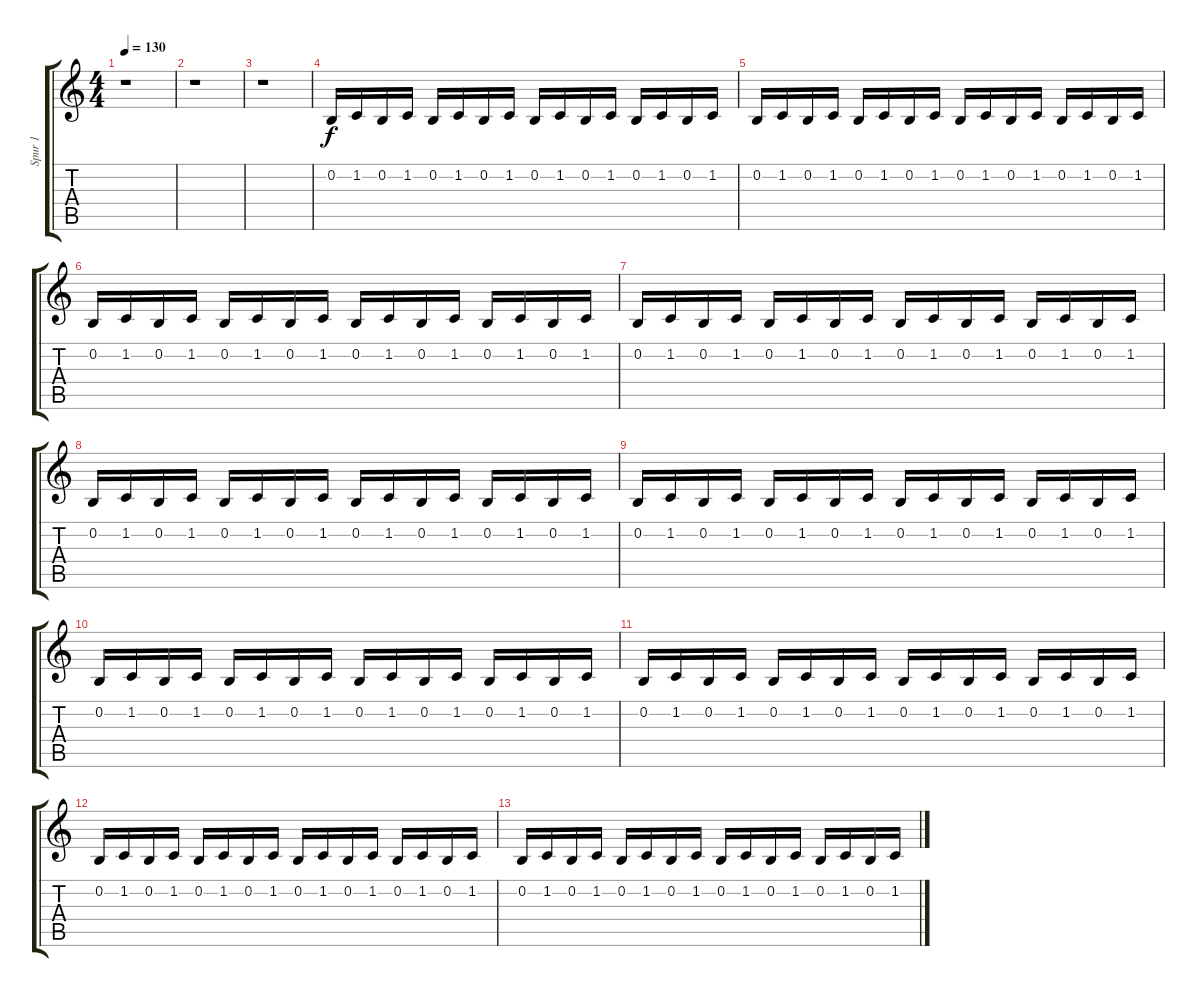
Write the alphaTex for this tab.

\track ("Spur 1" "Spur 1") {instrument bassoon}
\staff {score tabs}
\tuning (E4 B3 G3 D3 A2 E2) {hide}
\ts (4 4)
\tempo 130
\clef g2
\ks c
r.1{dy f} |
r.1 |
r.1 |
0.2.16{volume 1} 1.2.16{volume 1} 0.2.16{volume 2} 1.2.16{volume 2} 0.2.16{volume 2} 1.2.16{volume 2} 0.2.16{volume 2} 1.2.16{volume 2} 0.2.16{volume 2} 1.2.16{volume 2} 0.2.16{volume 3} 1.2.16{volume 3} 0.2.16{volume 3} 1.2.16{volume 3} 0.2.16{volume 3} 1.2.16{volume 3} |
0.2.16{volume 4} 1.2.16{volume 4} 0.2.16{volume 4} 1.2.16{volume 4} 0.2.16{volume 4} 1.2.16{volume 4} 0.2.16{volume 4} 1.2.16{volume 4} 0.2.16{volume 5} 1.2.16{volume 5} 0.2.16{volume 5} 1.2.16{volume 5} 0.2.16{volume 5} 1.2.16{volume 5} 0.2.16{volume 5} 1.2.16{volume 6} |
0.2.16{volume 6} 1.2.16{volume 6} 0.2.16{volume 6} 1.2.16{volume 6} 0.2.16{volume 6} 1.2.16{volume 6} 0.2.16{volume 6} 1.2.16{volume 7} 0.2.16{volume 7} 1.2.16{volume 7} 0.2.16{volume 7} 1.2.16{volume 7} 0.2.16{volume 7} 1.2.16{volume 8} 0.2.16{volume 8} 1.2.16{volume 8} |
0.2.16{volume 8} 1.2.16{volume 8} 0.2.16{volume 8} 1.2.16{volume 8} 0.2.16{volume 8} 1.2.16{volume 8} 0.2.16{volume 9} 1.2.16{volume 9} 0.2.16{volume 9} 1.2.16{volume 9} 0.2.16{volume 9} 1.2.16{volume 9} 0.2.16{volume 10} 1.2.16{volume 10} 0.2.16{volume 10} 1.2.16{volume 10} |
0.2.16{volume 10} 1.2.16{volume 10} 0.2.16{volume 10} 1.2.16{volume 10} 0.2.16{volume 11} 1.2.16{volume 11} 0.2.16{volume 11} 1.2.16{volume 11} 0.2.16{volume 11} 1.2.16{volume 11} 0.2.16{volume 12} 1.2.16{volume 12} 0.2.16{volume 12} 1.2.16{volume 12} 0.2.16{volume 12} 1.2.16{volume 12} |
0.2.16{volume 12} 1.2.16{volume 12} 0.2.16{volume 12} 1.2.16{volume 12} 0.2.16{volume 12} 1.2.16{volume 12} 0.2.16{volume 12} 1.2.16{volume 12} 0.2.16{volume 11} 1.2.16{volume 11} 0.2.16{volume 11} 1.2.16{volume 11} 0.2.16{volume 11} 1.2.16{volume 11} 0.2.16{volume 10} 1.2.16{volume 10} |
0.2.16{volume 10} 1.2.16{volume 10} 0.2.16{volume 10} 1.2.16{volume 10} 0.2.16{volume 10} 1.2.16{volume 10} 0.2.16{volume 9} 1.2.16{volume 9} 0.2.16{volume 9} 1.2.16{volume 9} 0.2.16{volume 9} 1.2.16{volume 9} 0.2.16{volume 9} 1.2.16{volume 8} 0.2.16{volume 8} 1.2.16{volume 8} |
0.2.16{volume 8} 1.2.16{volume 8} 0.2.16{volume 8} 1.2.16{volume 8} 0.2.16{volume 8} 1.2.16{volume 7} 0.2.16{volume 7} 1.2.16{volume 7} 0.2.16{volume 7} 1.2.16{volume 7} 0.2.16{volume 7} 1.2.16{volume 6} 0.2.16{volume 6} 1.2.16{volume 6} 0.2.16{volume 6} 1.2.16{volume 6} |
0.2.16{volume 6} 1.2.16{volume 6} 0.2.16{volume 6} 1.2.16{volume 5} 0.2.16{volume 5} 1.2.16{volume 5} 0.2.16{volume 5} 1.2.16{volume 5} 0.2.16{volume 5} 1.2.16{volume 5} 0.2.16{volume 4} 1.2.16{volume 4} 0.2.16{volume 4} 1.2.16{volume 4} 0.2.16{volume 4} 1.2.16{volume 4} |
0.2.16{volume 4} 1.2.16{volume 4} 0.2.16{volume 3} 1.2.16{volume 3} 0.2.16{volume 3} 1.2.16{volume 3} 0.2.16{volume 3} 1.2.16{volume 3} 0.2.16{volume 2} 1.2.16{volume 2} 0.2.16{volume 2} 1.2.16{volume 2} 0.2.16{volume 2} 1.2.16{volume 2} 0.2.16{volume 2} 1.2.16{volume 2}
